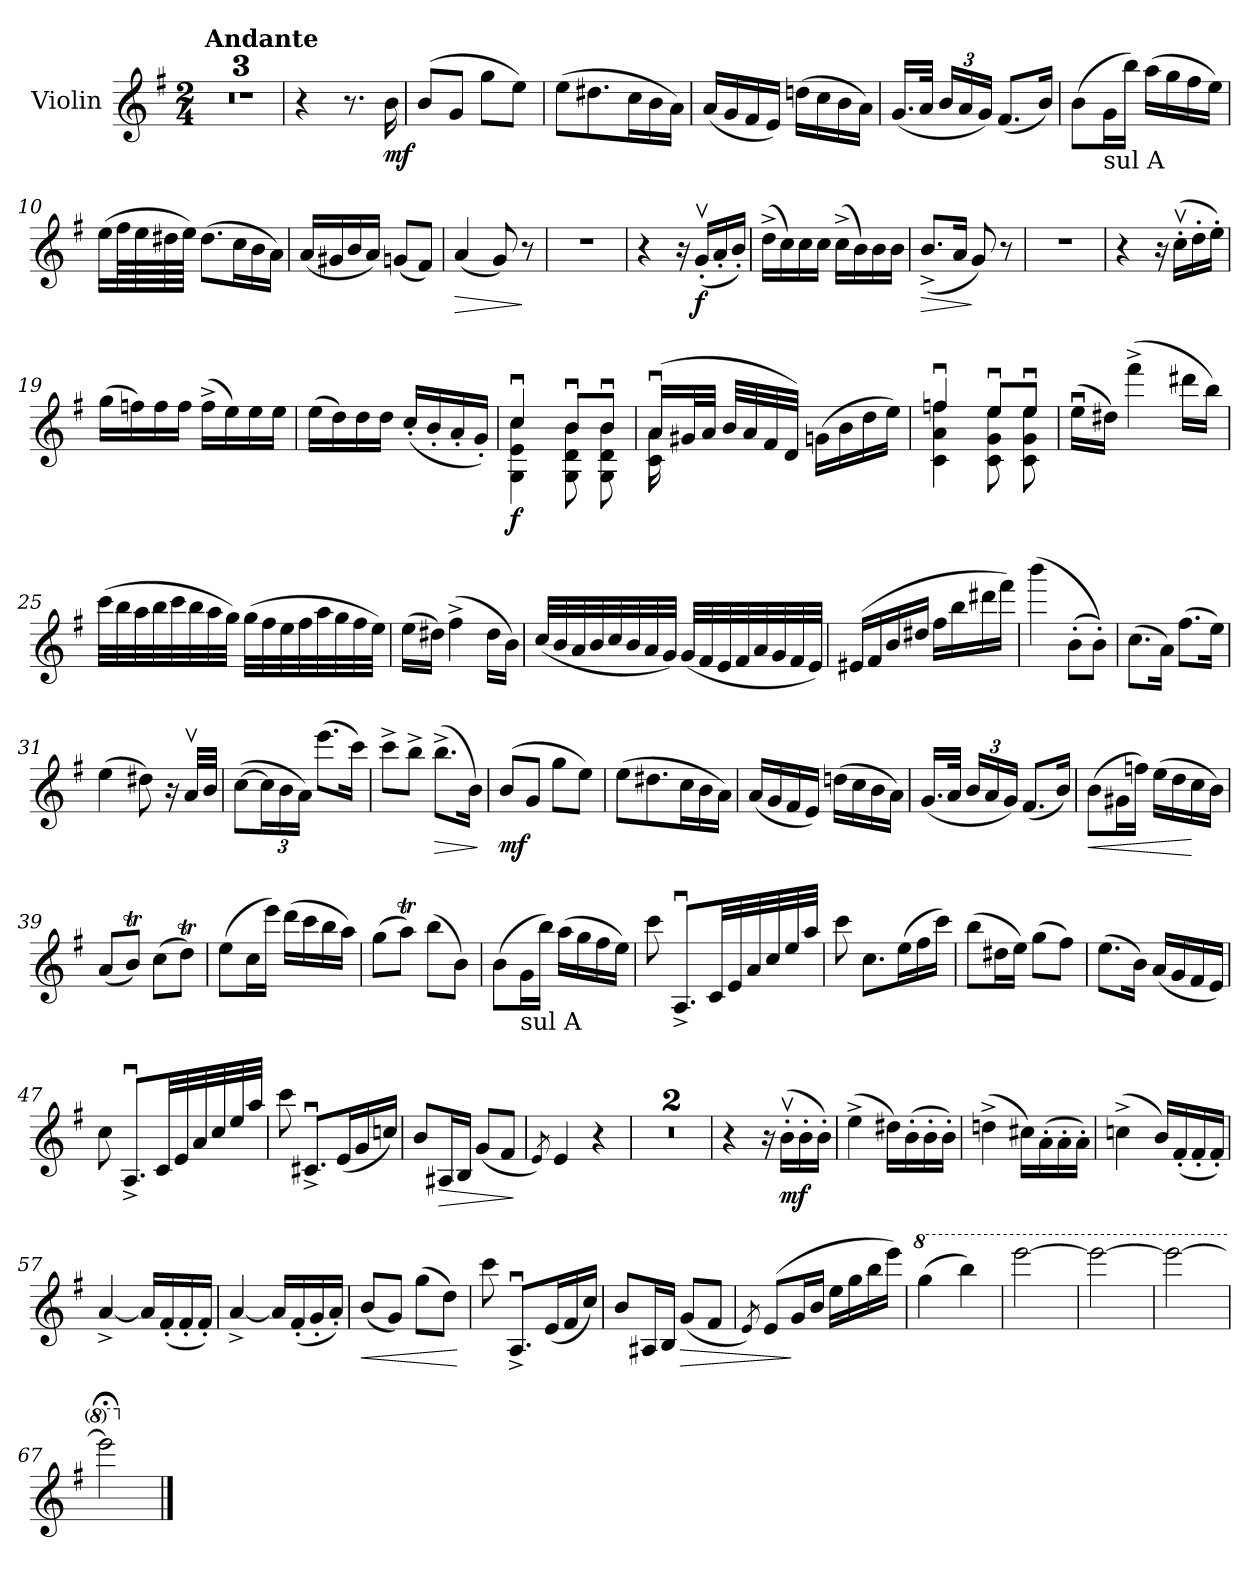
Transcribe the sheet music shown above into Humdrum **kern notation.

**kern	**dynam
*part1	*part1
*staff1	*staff1
*I"Violin	*
*I'Vln	*
*clefG2	*
*k[f#]	*
*M2/4	*
=1	=1
!LO:TX:a:B:t=Andante	!
2r	.
=2	=2
2r	.
=3	=3
2r	.
=4	=4
4r	.
8.r	.
!	!LO:DY:b
16b\	mf
=5	=5
(8b/L	.
8g/J	.
8gg\L	.
8ee\J)	.
=6	=6
(8ee\L	.
8.dd#X\	.
16cc\L	.
16b\	.
16a\JJ)	.
=7	=7
(16a/LL	.
16g/	.
16f#/	.
16e/JJ)	.
(16ddn\LL	.
16cc\	.
16b\	.
16a\JJ)	.
=8	=8
(16.g/LL	.
32a/JJk	.
*Xbrackettup	*
24b/LL	.
24a/	.
24g/JJ)	.
(8.f#/L	.
16b/Jk)	.
!!LO:LB:g=z
=9	=9
(8b\L	.
!LO:TX:b:t=sul A	!
16g\L	.
16bb\JJ)	.
(16aa\LL	.
16gg\	.
16ff#\	.
16ee\JJ)	.
=10	=10
(16ee\LL	.
64ff#\LL	.
64ee\	.
64dd#X\	.
64ee\JJJJ)	.
(8.dd#\L	.
16cc\L	.
16b\	.
16a\JJ)	.
=11	=11
(16a/LL	.
16g#X/	.
16b/	.
16a/JJ)	.
(8gn/L	.
8f#/J)	.
=12	=12
!	!LO:HP:b
(4a/	>
8g/)	.
8r	]
=13	=13
2r	.
=14	=14
4r	.
16r	.
!	!LO:DY:b
(16gv'/LL	f
16a'/	.
16b'/JJ)	.
=15	=15
(16dd^\LL	.
16cc\)	.
16cc\	.
16cc\JJ	.
(16cc^\LL	.
16b\)	.
16b\	.
16b\JJ	.
=16	=16
!	!LO:HP:b
(8.b^/L	>
16a/Jk	.
8g/)	]
8r	.
!!LO:LB:g=z
=17	=17
2r	.
=18	=18
4r	.
16r	.
(16ccv'\LL	.
16dd'\	.
16ee'\JJ)	.
=19	=19
(16gg\LL	.
16ffn\)	.
16ff\	.
16ff\JJ	.
(16ff^\LL	.
16ee\)	.
16ee\	.
16ee\JJ	.
=20	=20
(16ee\LL	.
16dd\)	.
16dd\	.
16dd\JJ	.
(16cc'/LL	.
16b'/	.
16a'/	.
16g'/JJ)	.
=21	=21
*^	*
!	!	!LO:DY:b
4ccu/	4G!\ 4e!\ 4cc!\	f
8bu/L	8G!\ 8d!\ 8b!\	.
8bu/J	8G!\ 8d!\ 8b!\	.
=22	=22	=22
(16au/LL	16c!\ 16a!\	.
32g#X/L	16ryy	.
32a/JJJ	.	.
32b/LLL	8ryy	.
32a/	.	.
32f#/	.	.
32d/JJJ)	.	.
(16gn\LL	4ryy	.
16b\	.	.
16dd\	.	.
16ee\JJ)	.	.
=23	=23	=23
4ffnu/	4c!\ 4a!\ 4ff!\	.
8eeu/L	8c!\ 8g!\ 8ee!\	.
8eeu/J	8c!\ 8g!\ 8ee!\	.
*v	*v	*
!!LO:LB:g=z
=24	=24
(16eeu\LL	.
16dd#X\JJ)	.
(4fff#^\	.
16ddd#X\LL	.
16bb\JJ)	.
=25	=25
(32ccc\LLL	.
32bb\	.
32aa\	.
32bb\	.
32ccc\	.
32bb\	.
32aa\	.
32gg\JJJ)	.
(32gg\LLL	.
32ff#\	.
32ee\	.
32ff#\	.
32aa\	.
32gg\	.
32ff#\	.
32ee\JJJ)	.
=26	=26
(16ee\LL	.
16dd#X\JJ)	.
(4ff#^\	.
16dd#\LL	.
16b\JJ)	.
=27	=27
(32cc/LLL	.
32b/	.
32a/	.
32b/	.
32cc/	.
32b/	.
32a/	.
32g/JJJ)	.
(32g/LLL	.
32f#/	.
32e/	.
32f#/	.
32a/	.
32g/	.
32f#/	.
32e/JJJ)	.
!!LO:LB:g=z
=28	=28
(16e#X/LL	.
16f#/	.
16b/	.
16dd#X/JJ	.
16ff#\LL	.
16bb\	.
16ddd#X\	.
16fff#\JJ)	.
=29	=29
(4bbb\	.
(8b'\L	.
8b'\J))	.
!!LO:LB:g=z
=30	=30
(8.cc\L	.
!	!LO:DY:b
16a\Jk)	other-dynamics
(8.ff#\L	.
16ee\Jk)	.
=31	=31
(4ee\	.
8dd#X\)	.
16r	.
32av/LLL	.
32b/JJJ	.
=32	=32
([8cc\L	.
24cc\L]	.
24b\	.
24a\JJ)	.
(8.eee\L	.
16ccc\Jk)	.
=33	=33
8ccc^\L	.
8bb^\J	.
!	!LO:HP:b
(8.bb^\L	>
16b\Jk)	.
.	]
!!LO:PB:g=z
=34	=34
!	!LO:DY:b
(8b/L	mf
8g/J	.
8gg\L	.
8ee\J)	.
=35	=35
(8ee\L	.
8.dd#X\	.
16cc\L	.
16b\	.
16a\JJ)	.
=36	=36
(16a/LL	.
16g/	.
16f#/	.
16e/JJ)	.
(16ddn\LL	.
16cc\	.
16b\	.
16a\JJ)	.
=37	=37
(16.g/LL	.
32a/JJk	.
24b/LL	.
24a/	.
24g/JJ)	.
(8.f#/L	.
16b/Jk)	.
=38	=38
!	!LO:HP:b
(8b\L	<
16g#X\L	.
16ffn\JJ)	.
(16ee\LL	.
16dd\	.
16cc\	[
16b\JJ)	.
!!LO:LB:g=z
=39	=39
(8a/L	.
8bt/J)	.
(8cc\L	.
8ddT\J)	.
=40	=40
(8ee\L	.
16cc\L	.
16eee\JJ)	.
(16ddd\LL	.
16ccc\	.
16bb\	.
16aa\JJ)	.
=41	=41
(8gg\L	.
8aaT\J)	.
(8bb\L	.
8b\J)	.
=42	=42
(8b\L	.
!LO:TX:b:t=sul A	!
16g\L	.
16bb\JJ)	.
(16aa\LL	.
16gg\	.
16ff#\	.
16ee\JJ)	.
=43	=43
8ccc\	.
8.Au^/L	.
32c/LL	.
32e/	.
32a/	.
32cc/	.
32ee/	.
32aa/JJJ	.
!!LO:LB:g=z
=44	=44
8ccc\	.
8.cc\L	.
(16ee\L	.
16ff#\	.
16ccc\JJ)	.
=45	=45
(8bb\L	.
16dd#X\L	.
16ee\JJ)	.
(8gg\L	.
8ff#\J)	.
=46	=46
(8.ee\L	.
16b\Jk)	.
(16a/LL	.
16g/	.
16f#/	.
16e/JJ)	.
=47	=47
8cc\	.
8.Au^/L	.
32c/LL	.
32e/	.
32a/	.
32cc/	.
32ee/	.
32aa/JJJ	.
=48	=48
8ccc\	.
8.c#Xu^/L	.
(16e/L	.
16g/	.
16ccn/JJ)	.
!!LO:LB:g=z
=49	=49
8b/L	.
!	!LO:HP:b
16A#X/L	>
16B/JJ	.
(8g/L	.
8f#/J	.
.	]
=50	=50
8qe/)	.
4e/	.
4r	.
=51	=51
2r	.
=52	=52
2r	.
=53	=53
4r	.
16r	.
!	!LO:DY:b
(16bv'\LL	mf
16b'\	.
16b'\JJ)	.
=54	=54
(4ee^\	.
16dd#X\LL)	.
(16b'\	.
16b'\	.
16b'\JJ)	.
=55	=55
(4ddn^\	.
16cc#X\LL)	.
(16a'\	.
16a'\	.
16a'\JJ)	.
!!LO:LB:g=z
=56	=56
(4ccn^\	.
16b/LL)	.
(16f#'/	.
16f#'/	.
16f#'/JJ)	.
=57	=57
[4a^/	.
16a/LL]	.
(16f#'/	.
16f#'/	.
16f#'/JJ)	.
=58	=58
[4a^/	.
16a/LL]	.
(16f#'/	.
16g'/	.
16a'/JJ)	.
=59	=59
!	!LO:HP:b
(8b/L	<
8g/J)	.
(8gg\L	.
8dd\J)	.
.	[
=60	=60
8ccc\	.
8.Au^/L	.
(16e/L	.
16f#/	.
16cc/JJ)	.
!!LO:LB:g=z
=61	=61
8b/L	.
16A#X/L	.
16B/JJ	.
!	!LO:HP:b
(8g/L	>
8f#/J	.
=62	=62
8qe/)	.
(8e/L	.
16g/L	]
16b/JJ	.
16ee\LL	.
16gg\	.
16bb\	.
16eee\JJ)	.
=63	=63
*8va	*
(4ggg\	.
4bbb\)	.
=64	=64
[2eeee\	.
=65	=65
!	!LO:DY:b
2eeee\_	other-dynamics
=66	=66
2eeee\_	.
=67	=67
2eeee;<\]	.
*X8va	*
==	==
*-	*-
